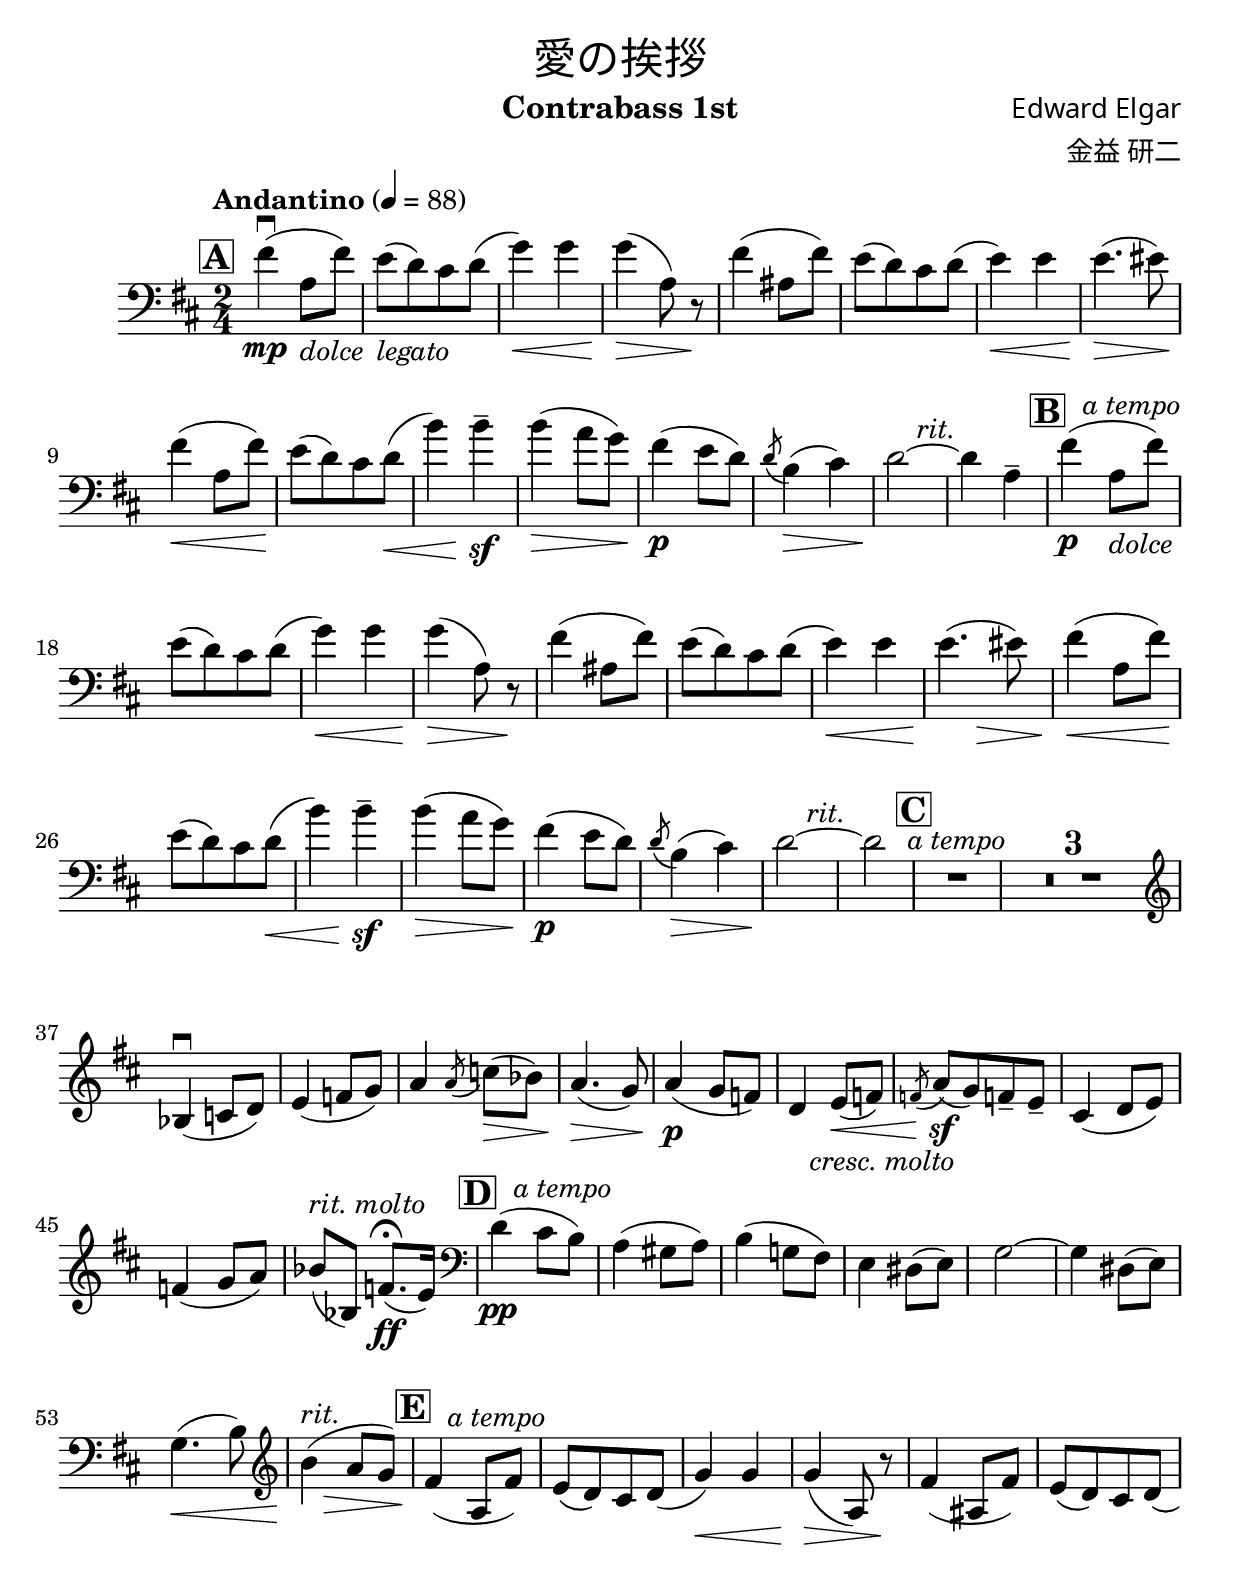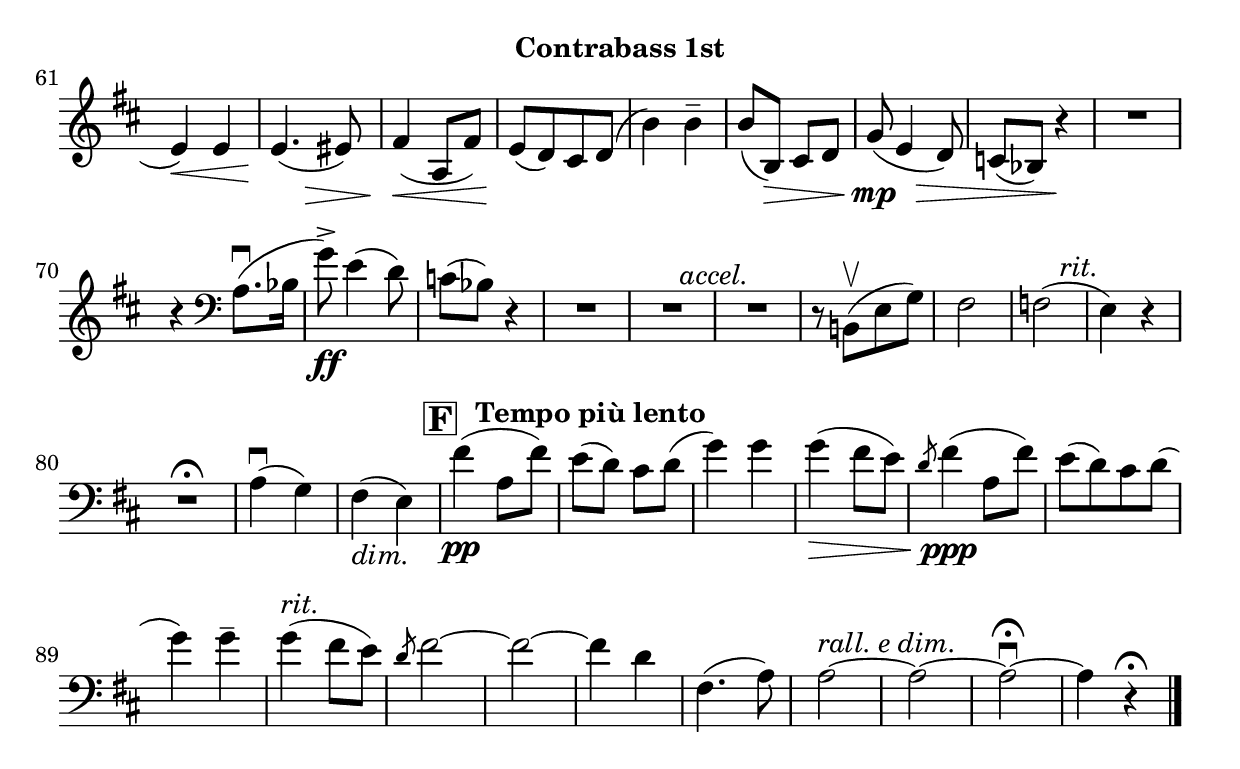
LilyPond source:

\version "2.24.0"
\header {
  title = \markup {
          \override #'(font-name . "HGSSoeiKakupoptai")
          "愛の挨拶"
  }
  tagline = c
  composer = \markup {
          \override #'(font-name . "HGSSoeiKakupoptai")
          "Edward Elgar"
  }
  arranger = \markup {
          \override #'(font-name . "HGSSoeiKakupoptai")
          "金益 研二"
  }
  instrument = \markup{\bold "Contrabass 1st"}
}


#(set-global-staff-size 24)
#(set-default-paper-size "a4" )

%%以下、定義
ffz = #(make-dynamic-script "ffz")
fpp = #(make-dynamic-script "fpp")
%%ここまで、定義

\paper {
  #(set-paper-size "a4")
  top-margin = 2\cm
  bottom-margin = 1\cm
  left-margin = 1\cm
  right-margin = 1\cm

  markup-markup-spacing.basic-distance = #20
  markup-system-spacing.basic-distance = #20
  last-bottom-spacing.basic-distance = #12
  system-system-spacing.basic-distance = #16
  score-markup-spacing.basic-distance = #20

  print-page-number = ##f
  
  print-first-page-number = ##f
  first-page-number = 1

}


\layout {
  indent = 1.0\cm %%0にするといい
}


\score {
  <<    
    \new Staff
    \compressEmptyMeasures
    \relative c'{
  \set Score.rehearsalMarkFormatter = #format-mark-box-alphabet
  \numericTimeSignature
  \time 2/4 %%拍子
  \set Staff.midiInstrument = "contrabass"
  \clef bass %%音部記号　ト音…treble　ヘ音…bass　ハ音…alto
  \override Hairpin.minimum-length = #6

  \key d \major  %%調
  \tempo Andantino 4=88  %%BPM
  \mark \default
  fis4\mp\downbow( a,8_\markup{\italic dolce} fis')
  e_\markup{\italic legato}[( d) cis d](
  g4\<) g
  g\>( a,8) r\!
  fis'4( ais,8 fis')
  e[( d) cis d](
  e4\<) e
  e4.\>( eis8)
  fis4\<( a,8 fis')
  e\![( d) cis d\<](
  b'4) b--\sf
  b\>( a8 g)
  fis4\p( e8 d)
  \acciaccatura d8 b4\>( cis)
  << d2~\! {s4 s^\markup{\italic rit.}}>>
  d4 a--
  \mark \default
  <<fis'4\p( {s8 s^\markup{\italic {a tempo}}}>> a,8_\markup{\italic dolce} fis')
  e[( d) cis d](
  g4\<) g
  g\>( a,8) r\!
  fis'4( ais,8 fis')
  e[( d) cis d](
  e4\<) e
  <<{e4.\!( eis8)} {s4 s\>}>>
  fis4\<( a,8 fis')
  e\![( d) cis d\<](
  b'4) b--\sf
  b\>( a8 g)
  fis4\p( e8 d)
  \acciaccatura d8 b4\>( cis)
  << d2~\! {s4 s^\markup{\italic rit.}}>>
  d2
  \mark \default
  \acciaccatura s8 R1*1/2^\markup{\italic {a tempo}}
  R1*1/2*3
  \clef treble
  bes4\downbow( c8 d)
  e4( f8 g)
  a4 \acciaccatura a8 c8\>( bes)
  a4.\>( g8)
  a4\p( g8 f)
  <<d4 {s8 s_\markup{\italic {cresc. molto}}}>> e8\<( f)
  \acciaccatura f8 a8\sf[( g) f!-- e--]
  cis4( d8 e)
  f4( g8 a)
  bes^\markup{\italic {rit. molto}}( bes,) f'8.\ff\fermata( e16)
  \mark \default
  \clef bass
  <<d4\pp( {s8 s^\markup{\italic {a tempo}}}>> cis8 b)
  a4( gis8 a)
  b4( g!8 fis)
  e4 dis8( e)
  g2~
  g4 dis8( e)
  g4.\<( b8)
  \clef treble
  <<b'4^\markup{\italic rit.}\!( {s8 s\>}>> a8 g)
  \mark \default
  <<fis4\!( {s8 s^\markup{\italic {a tempo}}}>> a,8 fis')
  e[( d) cis d](
  g4\<) g
  g\>( a,8) r\!
  fis'4( ais,8 fis')
  e[( d) cis d](
  e4\<) e
  <<{e4.\!( eis8)} {s4 s\>}>>
  fis4\<( a,8 fis')
  e\![( d) cis d](
  b'4) b--
  b8( b,)\> cis d
  g8\mp( <<e4 {s8 s\>}>> d8)
  c( bes) r4\!
  R1*1/2
  r4 \clef bass a8.\downbow( bes16
  g'8->\ff) e4( d8)
  c( bes) r4
  R1*1/2
  <<R1*1/2 {s4 s^\markup{\italic accel.}}>>
  R1*1/2
  r8 b,!\upbow[( e g)]
  fis2
  << f2( {s4 s^\markup{\italic rit.}}>>
  e4) r4
  R1*1/2\fermata
  a4\downbow( g)
  fis_\markup{\italic dim.}( e)
  \mark \default
  << fis'4\pp( {s8 \tempo "Tempo più lento" s}>> a,8 fis')
  e( d) cis d(
  g4) g
  g\>( fis8 e)
  \slashedGrace d8 fis4\ppp( a,8 fis')
  e[( d) cis d](
  g4) g--
  g^\markup{\italic rit.}( fis8 e)
  \slashedGrace d8 fis2~
  fis~
  fis4 d
  fis,4.( a8)
  a2~^\markup{\italic {rall. e dim.}}
  a~
  a~\downbow\fermata
  a4 r\fermata
  \bar "|."
}

  >>
}